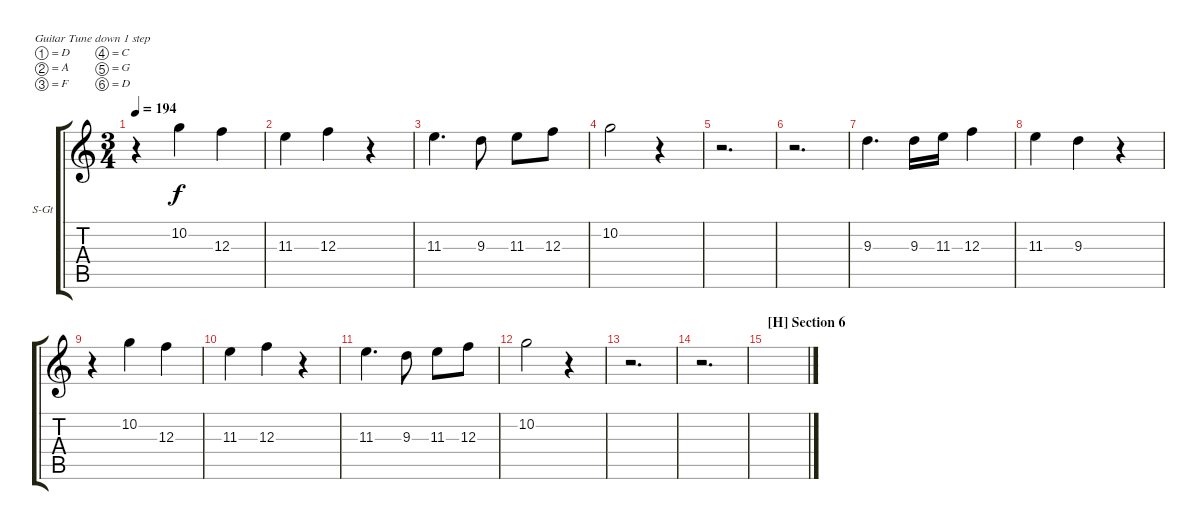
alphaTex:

\defaultSystemsLayout 4
\bracketExtendMode groupsimilarinstruments
\firstSystemTrackNameOrientation horizontal
\otherSystemsTrackNameOrientation horizontal
\track ("Guitar 2" "S-Gt") {instrument acousticguitarsteel}
\staff {score tabs}
\tuning (D4 A3 F3 C3 G2 D2)
\ts (3 4)
\tempo 194
\clef g2
\ks c
r.4{dy f} 10.2.4 12.3.4 |
11.3.4 12.3.4 r.4 |
11.3.4{d} 9.3.8 11.3.8 12.3.8 |
10.2.2 r.4 |
r.2{d} |
r.2{d} |
9.3.4{d} 9.3.16 11.3.16 12.3.4 |
11.3.4 9.3.4 r.4 |
r.4 10.2.4 12.3.4 |
11.3.4 12.3.4 r.4 |
11.3.4{d} 9.3.8 11.3.8 12.3.8 |
10.2.2 r.4 |
r.2{d} |
r.2{d} |
\section ("H" "Section 6")
